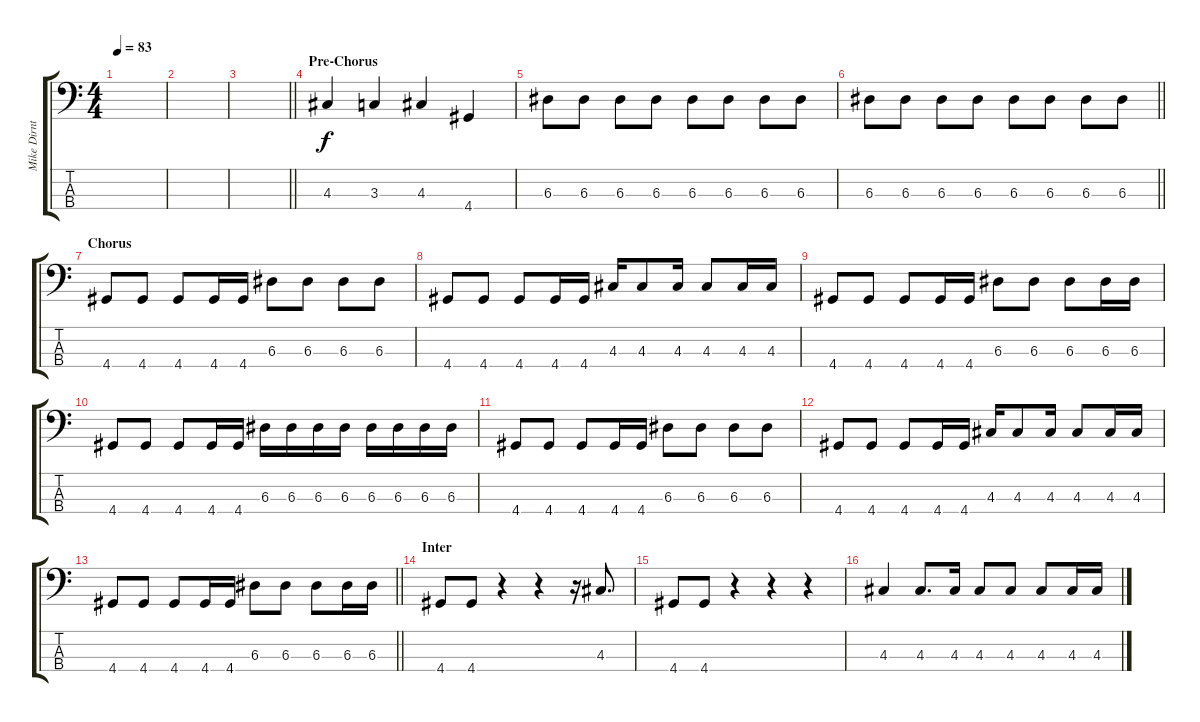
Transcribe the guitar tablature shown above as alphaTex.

\track ("Mike Dirnt [Bass]" "Mike Dirnt") {instrument electricbasspick}
\staff {score tabs}
\tuning (G2 D2 A1 E1) {hide}
\ts (4 4)
\tempo 83
\clef f4
\ks c
|
|
\barLineRight lightlight
|
\section ("" "Pre-Chorus")
4.3.4 3.3.4 4.3.4 4.4.4 |
6.3.8 6.3.8 6.3.8 6.3.8 6.3.8 6.3.8 6.3.8 6.3.8 |
\barLineRight lightlight
6.3.8 6.3.8 6.3.8 6.3.8 6.3.8 6.3.8 6.3.8 6.3.8 |
\section ("" "Chorus")
4.4.8 4.4.8 4.4.8 4.4.16 4.4.16 6.3.8 6.3.8 6.3.8 6.3.8 |
4.4.8 4.4.8 4.4.8 4.4.16 4.4.16 4.3.16 4.3.8 4.3.16 4.3.8 4.3.16 4.3.16 |
4.4.8 4.4.8 4.4.8 4.4.16 4.4.16 6.3.8 6.3.8 6.3.8 6.3.16 6.3.16 |
4.4.8 4.4.8 4.4.8 4.4.16 4.4.16 6.3.16 6.3.16 6.3.16 6.3.16 6.3.16 6.3.16 6.3.16 6.3.16 |
4.4.8 4.4.8 4.4.8 4.4.16 4.4.16 6.3.8 6.3.8 6.3.8 6.3.8 |
4.4.8 4.4.8 4.4.8 4.4.16 4.4.16 4.3.16 4.3.8 4.3.16 4.3.8 4.3.16 4.3.16 |
\barLineRight lightlight
4.4.8 4.4.8 4.4.8 4.4.16 4.4.16 6.3.8 6.3.8 6.3.8 6.3.16 6.3.16 |
\section ("" "Inter")
4.4.8 4.4.8 r.4 r.4 r.16 4.3.8{d} |
4.4.8 4.4.8 r.4 r.4 r.4 |
4.3.4 4.3.8{d} 4.3.16 4.3.8 4.3.8 4.3.8 4.3.16 4.3.16
